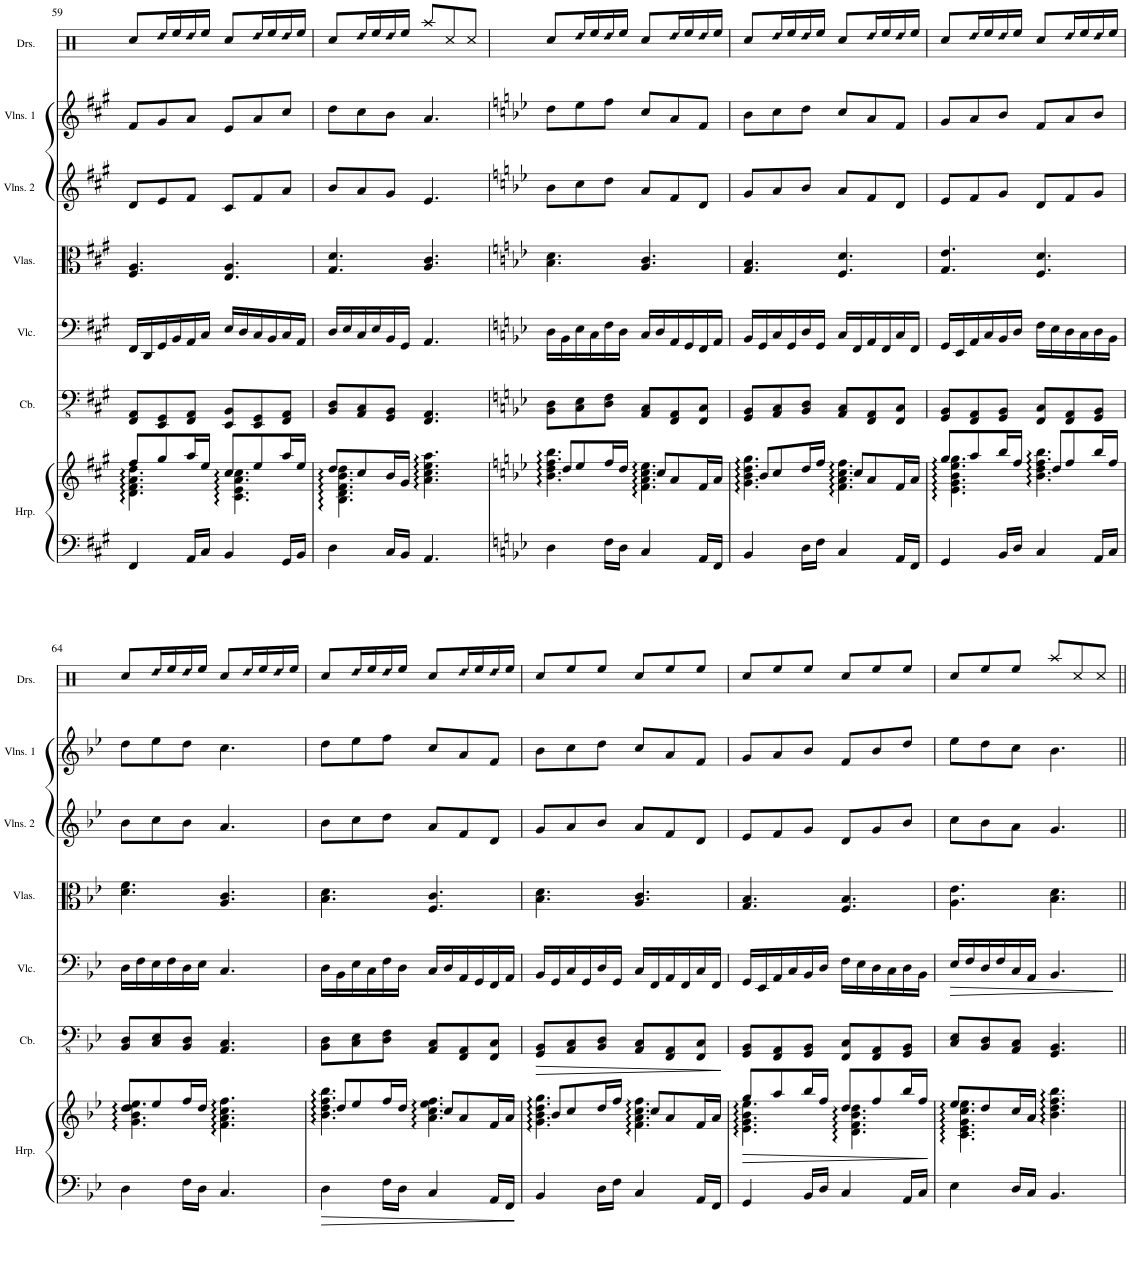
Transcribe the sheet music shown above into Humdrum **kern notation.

**kern	**kern	**dynam	**kern	**dynam	**kern	**dynam	**kern	**kern	**kern	**kern
*part7	*part7	*part7	*part6	*part6	*part5	*part5	*part4	*part3	*part2	*part1
*staff8	*staff7	*staff7/8	*staff6	*staff6	*staff5	*staff5	*staff4	*staff3	*staff2	*staff1
*I"Harp	*	*	*I"Contrabass	*	*I"Violoncello	*	*I"Violas	*I"Violins 2	*I"Violins 1	*I"Drumset
*I'Hrp.	*	*	*I'Cb.	*	*I'Vlc.	*	*I'Vlas.	*I'Vlns. 2	*I'Vlns. 1	*I'Drs.
!!LO:PB:g=z
*clefF4	*clefG2	*	*clefFv4	*	*clefF4	*	*clefC3	*clefG2	*clefG2	*clefX
*	*	*	*Trd7c12	*	*	*	*	*	*	*
*k[f#c#g#]	*k[f#c#g#]	*	*k[f#c#g#]	*	*k[f#c#g#]	*	*k[f#c#g#]	*k[f#c#g#]	*k[f#c#g#]	*k[]
*M6/8	*M6/8	*	*M6/8	*	*M6/8	*	*M6/8	*M6/8	*M6/8	*M6/8
=59	=59	=59	=59	=59	=59	=59	=59	=59	=59	=59
*	*^	*	*	*	*	*	*	*	*	*
4FF#/	8ff#/L	4.d\ 4.f#\ 4.a\ 4.dd\	.	8FFF#/ 8AAA/L	.	16FF#/LL	.	4.F#/ 4.A/	8d/L	8f#/L	8Rcc/L
.	.	.	.	.	.	16DD/	.	.	.	.	.
!	!	!	!	!	!	!	!	!	!	!	!LO:N:head=diamond
.	8gg#/	.	.	8EEE/ 8GGG#/	.	16GG#/	.	.	8e/	8g#/	16Rdd/L
.	.	.	.	.	.	16BB/	.	.	.	.	16Ree/
!	!	!	!	!	!	!	!	!	!	!	!LO:N:head=diamond
16AA/LL	16aa/L	.	.	8FFF#/ 8AAA/J	.	16AA/	.	.	8f#/J	8a/J	16Rdd/
16C#/JJ	16ee/JJ	.	.	.	.	16C#/JJ	.	.	.	.	16Ree/JJ
4BB/	8cc#/L	4.c#\ 4.e\ 4.a\ 4.cc#\	.	8EEE/ 8BBB/L	.	16E/LL	.	4.E/ 4.A/	8c#/L	8e/L	8Rcc/L
.	.	.	.	.	.	16D/	.	.	.	.	.
!	!	!	!	!	!	!	!	!	!	!	!LO:N:head=diamond
.	8ee/	.	.	8EEE/ 8GGG#/	.	16C#/	.	.	8f#/	8a/	16Rdd/L
.	.	.	.	.	.	16BB/	.	.	.	.	16Ree/
!	!	!	!	!	!	!	!	!	!	!	!LO:N:head=diamond
16GG#/LL	16aa/L	.	.	8FFF#/ 8AAA/J	.	16C#/	.	.	8a/J	8cc#/J	16Rdd/
16BB/JJ	16ee/JJ	.	.	.	.	16AA/JJ	.	.	.	.	16Ree/JJ
=60	=60	=60	=60	=60	=60	=60	=60	=60	=60	=60	=60
4D\	8dd/L	4.B\ 4.d\ 4.f#\ 4.b\ 4.dd\	.	8BBB/ 8DD/L	.	16D/LL	.	4.G#/ 4.d/	8b/L	8dd\L	8Rcc/L
.	.	.	.	.	.	16E/	.	.	.	.	.
!	!	!	!	!	!	!	!	!	!	!	!LO:N:head=diamond
.	8cc#/	.	.	8AAA/ 8CC#/	.	16C#/	.	.	8a/	8cc#\	16Rdd/L
.	.	.	.	.	.	16E/	.	.	.	.	16Ree/
!	!	!	!	!	!	!	!	!	!	!	!LO:N:head=diamond
16C#/LL	16b/L	.	.	8GGG#/ 8BBB/J	.	16BB/	.	.	8g#/J	8b\J	16Rdd/
16BB/JJ	16g#/JJ	.	.	.	.	16GG#/JJ	.	.	.	.	16Ree/JJ
4.AA/	4.a\ 4.cc#\ 4.ee\ 4.aa\	4.ryy	.	4.FFF#/ 4.AAA/	.	4.AA/	.	4.A/ 4.c#/	4.e/	4.a/	8Raa/L
.	.	.	.	.	.	.	.	.	.	.	8Rcc/
.	.	.	.	.	.	.	.	.	.	.	8Rcc/J
=61	=61	=61	=61	=61	=61	=61	=61	=61	=61	=61	=61
*k[b-e-]	*k[b-e-]	*	*	*k[b-e-]	*	*k[b-e-]	*	*k[b-e-]	*k[b-e-]	*k[b-e-]	*
4D\	8dd/L	4.b-\ 4.dd\ 4.ff\ 4.bb-\	.	8BBB-\ 8DD\L	.	16D\LL	.	4.B-\ 4.d\	8b-\L	8dd\L	8Rcc/L
.	.	.	.	.	.	16BB-\	.	.	.	.	.
!	!	!	!	!	!	!	!	!	!	!	!LO:N:head=diamond
.	8ee-/	.	.	8CC\ 8EE-\	.	16E-\	.	.	8cc\	8ee-\	16Rdd/L
.	.	.	.	.	.	16C\	.	.	.	.	16Ree/
!	!	!	!	!	!	!	!	!	!	!	!LO:N:head=diamond
16F\LL	16ff/L	.	.	8DD\ 8FF\J	.	16F\	.	.	8dd\J	8ff\J	16Rdd/
16D\JJ	16dd/JJ	.	.	.	.	16D\JJ	.	.	.	.	16Ree/JJ
4C/	8cc/L	4.f\ 4.a\ 4.cc\ 4.ee-\	.	8AAA/ 8CC/L	.	16C/LL	.	4.A/ 4.c/	8a/L	8cc/L	8Rcc/L
.	.	.	.	.	.	16D/	.	.	.	.	.
!	!	!	!	!	!	!	!	!	!	!	!LO:N:head=diamond
.	8a/	.	.	8FFF/ 8AAA/	.	16AA/	.	.	8f/	8a/	16Rdd/L
.	.	.	.	.	.	16GG/	.	.	.	.	16Ree/
!	!	!	!	!	!	!	!	!	!	!	!LO:N:head=diamond
16AA/LL	16f/L	.	.	8FFF/ 8CC/J	.	16FF/	.	.	8d/J	8f/J	16Rdd/
16FF/JJ	16a/JJ	.	.	.	.	16AA/JJ	.	.	.	.	16Ree/JJ
=62	=62	=62	=62	=62	=62	=62	=62	=62	=62	=62	=62
4BB-/	8b-/L	4.g\ 4.b-\ 4.dd\ 4.gg\	.	8GGG/ 8BBB-/L	.	16BB-/LL	.	4.G/ 4.B-/	8g/L	8b-\L	8Rcc/L
.	.	.	.	.	.	16GG/	.	.	.	.	.
!	!	!	!	!	!	!	!	!	!	!	!LO:N:head=diamond
.	8cc/	.	.	8AAA/ 8CC/	.	16C/	.	.	8a/	8cc\	16Rdd/L
.	.	.	.	.	.	16GG/	.	.	.	.	16Ree/
!	!	!	!	!	!	!	!	!	!	!	!LO:N:head=diamond
16D\LL	16dd/L	.	.	8BBB-/ 8DD/J	.	16D/	.	.	8b-/J	8dd\J	16Rdd/
16F\JJ	16ff/JJ	.	.	.	.	16GG/JJ	.	.	.	.	16Ree/JJ
4C/	8cc/L	4.f\ 4.a\ 4.cc\ 4.ff\	.	8AAA/ 8CC/L	.	16C/LL	.	4.F/ 4.d/	8a/L	8cc/L	8Rcc/L
.	.	.	.	.	.	16FF/	.	.	.	.	.
!	!	!	!	!	!	!	!	!	!	!	!LO:N:head=diamond
.	8a/	.	.	8FFF/ 8AAA/	.	16AA/	.	.	8f/	8a/	16Rdd/L
.	.	.	.	.	.	16FF/	.	.	.	.	16Ree/
!	!	!	!	!	!	!	!	!	!	!	!LO:N:head=diamond
16AA/LL	16f/L	.	.	8FFF/ 8CC/J	.	16C/	.	.	8d/J	8f/J	16Rdd/
16FF/JJ	16a/JJ	.	.	.	.	16FF/JJ	.	.	.	.	16Ree/JJ
=63	=63	=63	=63	=63	=63	=63	=63	=63	=63	=63	=63
4GG/	8gg/L	4.e-\ 4.g\ 4.b-\ 4.ee-\ 4.gg\	.	8GGG/ 8BBB-/L	.	16GG/LL	.	4.G/ 4.e-/	8e-/L	8g/L	8Rcc/L
.	.	.	.	.	.	16EE-/	.	.	.	.	.
!	!	!	!	!	!	!	!	!	!	!	!LO:N:head=diamond
.	8aa/	.	.	8FFF/ 8AAA/	.	16AA/	.	.	8f/	8a/	16Rdd/L
.	.	.	.	.	.	16C/	.	.	.	.	16Ree/
!	!	!	!	!	!	!	!	!	!	!	!LO:N:head=diamond
16BB-/LL	16bb-/L	.	.	8GGG/ 8BBB-/J	.	16BB-/	.	.	8g/J	8b-/J	16Rdd/
16D/JJ	16ff/JJ	.	.	.	.	16D/JJ	.	.	.	.	16Ree/JJ
4C/	8dd/L	4.b-\ 4.dd\ 4.ff\ 4.bb-\	.	8FFF/ 8CC/L	.	16F\LL	.	4.F/ 4.d/	8d/L	8f/L	8Rcc/L
.	.	.	.	.	.	16E-\	.	.	.	.	.
!	!	!	!	!	!	!	!	!	!	!	!LO:N:head=diamond
.	8ff/	.	.	8FFF/ 8AAA/	.	16D\	.	.	8f/	8a/	16Rdd/L
.	.	.	.	.	.	16C\	.	.	.	.	16Ree/
!	!	!	!	!	!	!	!	!	!	!	!LO:N:head=diamond
16AA/LL	16bb-/L	.	.	8GGG/ 8BBB-/J	.	16D\	.	.	8g/J	8b-/J	16Rdd/
16C/JJ	16ff/JJ	.	.	.	.	16BB-\JJ	.	.	.	.	16Ree/JJ
!!LO:LB:g=z
=64	=64	=64	=64	=64	=64	=64	=64	=64	=64	=64	=64
4D\	8dd/L	4.g\ 4.b-\ 4.dd\ 4.ee-\	.	8BBB-/ 8DD/L	.	16D\LL	.	4.d\ 4.f\	8b-\L	8dd\L	8Rcc/L
.	.	.	.	.	.	16F\	.	.	.	.	.
!	!	!	!	!	!	!	!	!	!	!	!LO:N:head=diamond
.	8ee-/	.	.	8CC/ 8EE-/	.	16E-\	.	.	8cc\	8ee-\	16Rdd/L
.	.	.	.	.	.	16F\	.	.	.	.	16Ree/
!	!	!	!	!	!	!	!	!	!	!	!LO:N:head=diamond
16F\LL	16ff/L	.	.	8BBB-/ 8DD/J	.	16D\	.	.	8b-\J	8dd\J	16Rdd/
16D\JJ	16dd/JJ	.	.	.	.	16E-\JJ	.	.	.	.	16Ree/JJ
4.C/	4.f\ 4.a\ 4.cc\ 4.ff\	4.ryy	.	4.AAA/ 4.CC/	.	4.C/	.	4.A/ 4.c/	4.a/	4.cc\	8Rcc/L
!	!	!	!	!	!	!	!	!	!	!	!LO:N:head=diamond
.	.	.	.	.	.	.	.	.	.	.	16Rdd/L
.	.	.	.	.	.	.	.	.	.	.	16Ree/
!	!	!	!	!	!	!	!	!	!	!	!LO:N:head=diamond
.	.	.	.	.	.	.	.	.	.	.	16Rdd/
.	.	.	.	.	.	.	.	.	.	.	16Ree/JJ
=65	=65	=65	=65	=65	=65	=65	=65	=65	=65	=65	=65
4D\	8dd/L	4.b-\ 4.dd\ 4.ff\ 4.bb-\	.	8BBB-\ 8DD\L	.	16D\LL	.	4.B-\ 4.d\	8b-\L	8dd\L	8Rcc/L
.	.	.	.	.	.	16BB-\	.	.	.	.	.
!	!	!	!	!	!	!	!	!	!	!	!LO:N:head=diamond
.	8ee-/	.	.	8CC\ 8EE-\	.	16E-\	.	.	8cc\	8ee-\	16Rdd/L
.	.	.	.	.	.	16C\	.	.	.	.	16Ree/
!	!	!	!	!	!	!	!	!	!	!	!LO:N:head=diamond
16F\LL	16ff/L	.	.	8DD\ 8FF\J	.	16F\	.	.	8dd\J	8ff\J	16Rdd/
16D\JJ	16dd/JJ	.	.	.	.	16D\JJ	.	.	.	.	16Ree/JJ
4C/	8cc/L	4.a\ 4.cc\ 4.ee-\ 4.ff\	.	8AAA/ 8CC/L	.	16C/LL	.	4.F/ 4.c/	8a/L	8cc/L	8Rcc/L
.	.	.	.	.	.	16D/	.	.	.	.	.
!	!	!	!	!	!	!	!	!	!	!	!LO:N:head=diamond
.	8a/	.	.	8FFF/ 8AAA/	.	16AA/	.	.	8f/	8a/	16Rdd/L
.	.	.	.	.	.	16GG/	.	.	.	.	16Ree/
!	!	!	!	!	!	!	!	!	!	!	!LO:N:head=diamond
16AA/LL	16f/L	.	.	8FFF/ 8CC/J	.	16FF/	.	.	8d/J	8f/J	16Rdd/
16FF/JJ	16a/JJ	.	.	.	.	16AA/JJ	.	.	.	.	16Ree/JJ
=66	=66	=66	=66	=66	=66	=66	=66	=66	=66	=66	=66
!	!	!	!	!	!LO:HP:b	!	!	!	!	!	!
4BB-/	8b-/L	4.g\ 4.b-\ 4.dd\ 4.gg\	.	8GGG/ 8BBB-/L	>	16BB-/LL	.	4.B-\ 4.d\	8g/L	8b-\L	8Rcc/L
.	.	.	.	.	.	16GG/	.	.	.	.	.
.	8cc/	.	.	8AAA/ 8CC/	.	16C/	.	.	8a/	8cc\	8Ree/
.	.	.	.	.	.	16GG/	.	.	.	.	.
16D\LL	16dd/L	.	.	8BBB-/ 8DD/J	.	16D/	.	.	8b-/J	8dd\J	8Ree/J
16F\JJ	16ff/JJ	.	.	.	.	16GG/JJ	.	.	.	.	.
4C/	8cc/L	4.f\ 4.a\ 4.cc\ 4.ff\	.	8AAA/ 8CC/L	.	16C/LL	.	4.A/ 4.c/	8a/L	8cc/L	8Rcc/L
.	.	.	.	.	.	16FF/	.	.	.	.	.
.	8a/	.	.	8FFF/ 8AAA/	.	16AA/	.	.	8f/	8a/	8Ree/
.	.	.	.	.	.	16FF/	.	.	.	.	.
16AA/LL	16f/L	.	.	8FFF/ 8CC/J	.	16C/	.	.	8d/J	8f/J	8Ree/J
16FF/JJ	16a/JJ	.	.	.	.	16FF/JJ	.	.	.	.	.
*	*v	*v	*	*	*	*	*	*	*	*	*
.	.	.	.	]	.	.	.	.	.	.
=67	=67	=67	=67	=67	=67	=67	=67	=67	=67	=67
!	!	!LO:HP:b	!	!	!	!	!	!	!	!
*	*^	*	*	*	*	*	*	*	*	*
4GG/	8gg/L	4.e-\ 4.g\ 4.b-\ 4.ee-\	>	8GGG/ 8BBB-/L	.	16GG/LL	.	4.G/ 4.B-/	8e-/L	8g/L	8Rcc/L
.	.	.	.	.	.	16EE-/	.	.	.	.	.
.	8aa/	.	.	8FFF/ 8AAA/	.	16AA/	.	.	8f/	8a/	8Ree/
.	.	.	.	.	.	16C/	.	.	.	.	.
16BB-/LL	16bb-/L	.	.	8GGG/ 8BBB-/J	.	16BB-/	.	.	8g/J	8b-/J	8Ree/J
16D/JJ	16ff/JJ	.	.	.	.	16D/JJ	.	.	.	.	.
4C/	8dd/L	4.d\ 4.f\ 4.b-\ 4.dd\	.	8FFF/ 8CC/L	.	16F\LL	.	4.F/ 4.B-/	8d/L	8f/L	8Rcc/L
.	.	.	.	.	.	16E-\	.	.	.	.	.
.	8ff/	.	.	8FFF/ 8AAA/	.	16D\	.	.	8g/	8b-/	8Ree/
.	.	.	.	.	.	16C\	.	.	.	.	.
16AA/LL	16bb-/L	.	.	8GGG/ 8BBB-/J	.	16D\	.	.	8b-/J	8dd/J	8Ree/J
16C/JJ	16ff/JJ	.	.	.	.	16BB-\JJ	.	.	.	.	.
*	*v	*v	*	*	*	*	*	*	*	*	*
.	.	]	.	.	.	.	.	.	.	.
=68	=68	=68	=68	=68	=68	=68	=68	=68	=68	=68
*	*^	*	*	*	*	*	*	*	*	*
!	!	!	!	!	!	!	!LO:HP:b	!	!	!	!
4E-\	8ee-/L	4.c\ 4.e-\ 4.g\ 4.cc\ 4.ee-\	.	8CC/ 8EE-/L	.	16E-/LL	>	4.A\ 4.e-\	8cc\L	8ee-\L	8Rcc/L
.	.	.	.	.	.	16F/	.	.	.	.	.
.	8dd/	.	.	8BBB-/ 8DD/	.	16D/	.	.	8b-\	8dd\	8Ree/
.	.	.	.	.	.	16F/	.	.	.	.	.
16D/LL	16cc/L	.	.	8AAA/ 8CC/J	.	16C/	.	.	8a\J	8cc\J	8Ree/J
16C/JJ	16a/JJ	.	.	.	.	16AA/JJ	.	.	.	.	.
4.BB-/	4.b-\ 4.dd\ 4.ff\ 4.bb-\	4.ryy	.	4.GGG/ 4.BBB-/	.	4.BB-/	.	4.B-\ 4.d\	4.g/	4.b-\	8Raa/L
.	.	.	.	.	.	.	.	.	.	.	8Rcc/
.	.	.	.	.	.	.	.	.	.	.	8Rcc/J
*	*v	*v	*	*	*	*	*	*	*	*	*
.	.	.	.	.	.	]	.	.	.	.
=||	=||	=||	=||	=||	=||	=||	=||	=||	=||	=||
*-	*-	*-	*-	*-	*-	*-	*-	*-	*-	*-
